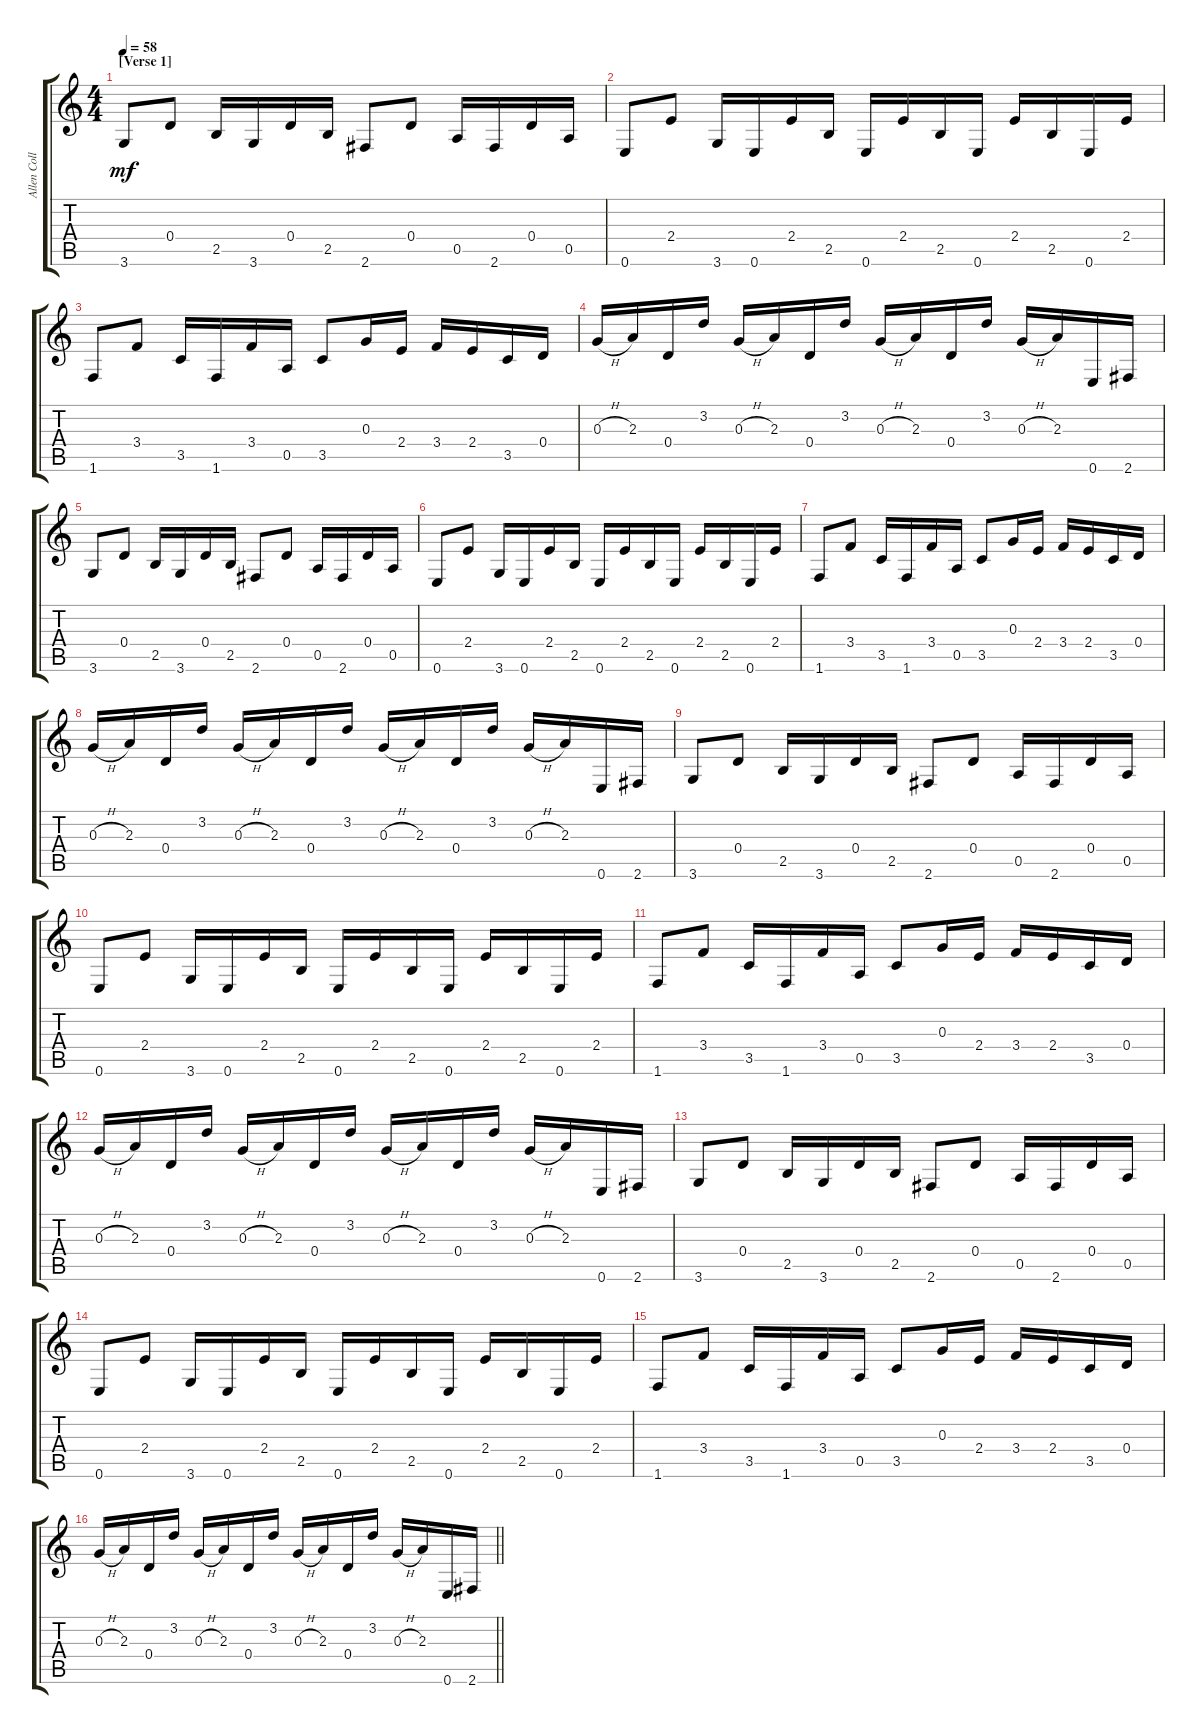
\track ("Allen Collins (Clean/Solo Guitar)" "Allen Coll") {instrument overdrivenguitar}
\staff {score tabs}
\tuning (E4 B3 G3 D3 A2 E2) {hide}
\ts (4 4)
\section ("" "[Verse 1]")
\tempo 58
\clef g2
\ks c
3.6.8{dy mf} 0.4.8 2.5.16 3.6.16 0.4.16 2.5.16 2.6.8 0.4.8 0.5.16 2.6.16 0.4.16 0.5.16 |
0.6.8 2.4.8 3.6.16 0.6.16 2.4.16 2.5.16 0.6.16 2.4.16 2.5.16 0.6.16 2.4.16 2.5.16 0.6.16 2.4.16 |
1.6.8 3.4.8 3.5.16 1.6.16 3.4.16 0.5.16 3.5.8 0.3.16 2.4.16 3.4.16 2.4.16 3.5.16 0.4.16 |
0.3{h}.16 2.3.16 0.4.16 3.2.16 0.3{h}.16 2.3.16 0.4.16 3.2.16 0.3{h}.16 2.3.16 0.4.16 3.2.16 0.3{h}.16 2.3.16 0.6.16 2.6.16 |
3.6.8 0.4.8 2.5.16 3.6.16 0.4.16 2.5.16 2.6.8 0.4.8 0.5.16 2.6.16 0.4.16 0.5.16 |
0.6.8 2.4.8 3.6.16 0.6.16 2.4.16 2.5.16 0.6.16 2.4.16 2.5.16 0.6.16 2.4.16 2.5.16 0.6.16 2.4.16 |
1.6.8 3.4.8 3.5.16 1.6.16 3.4.16 0.5.16 3.5.8 0.3.16 2.4.16 3.4.16 2.4.16 3.5.16 0.4.16 |
0.3{h}.16 2.3.16 0.4.16 3.2.16 0.3{h}.16 2.3.16 0.4.16 3.2.16 0.3{h}.16 2.3.16 0.4.16 3.2.16 0.3{h}.16 2.3.16 0.6.16 2.6.16 |
3.6.8 0.4.8 2.5.16 3.6.16 0.4.16 2.5.16 2.6.8 0.4.8 0.5.16 2.6.16 0.4.16 0.5.16 |
0.6.8 2.4.8 3.6.16 0.6.16 2.4.16 2.5.16 0.6.16 2.4.16 2.5.16 0.6.16 2.4.16 2.5.16 0.6.16 2.4.16 |
1.6.8 3.4.8 3.5.16 1.6.16 3.4.16 0.5.16 3.5.8 0.3.16 2.4.16 3.4.16 2.4.16 3.5.16 0.4.16 |
0.3{h}.16 2.3.16 0.4.16 3.2.16 0.3{h}.16 2.3.16 0.4.16 3.2.16 0.3{h}.16 2.3.16 0.4.16 3.2.16 0.3{h}.16 2.3.16 0.6.16 2.6.16 |
3.6.8 0.4.8 2.5.16 3.6.16 0.4.16 2.5.16 2.6.8 0.4.8 0.5.16 2.6.16 0.4.16 0.5.16 |
0.6.8 2.4.8 3.6.16 0.6.16 2.4.16 2.5.16 0.6.16 2.4.16 2.5.16 0.6.16 2.4.16 2.5.16 0.6.16 2.4.16 |
1.6.8 3.4.8 3.5.16 1.6.16 3.4.16 0.5.16 3.5.8 0.3.16 2.4.16 3.4.16 2.4.16 3.5.16 0.4.16 |
\barLineRight lightlight
0.3{h}.16 2.3.16 0.4.16 3.2.16 0.3{h}.16 2.3.16 0.4.16 3.2.16 0.3{h}.16 2.3.16 0.4.16 3.2.16 0.3{h}.16 2.3.16 0.6.16 2.6.16
